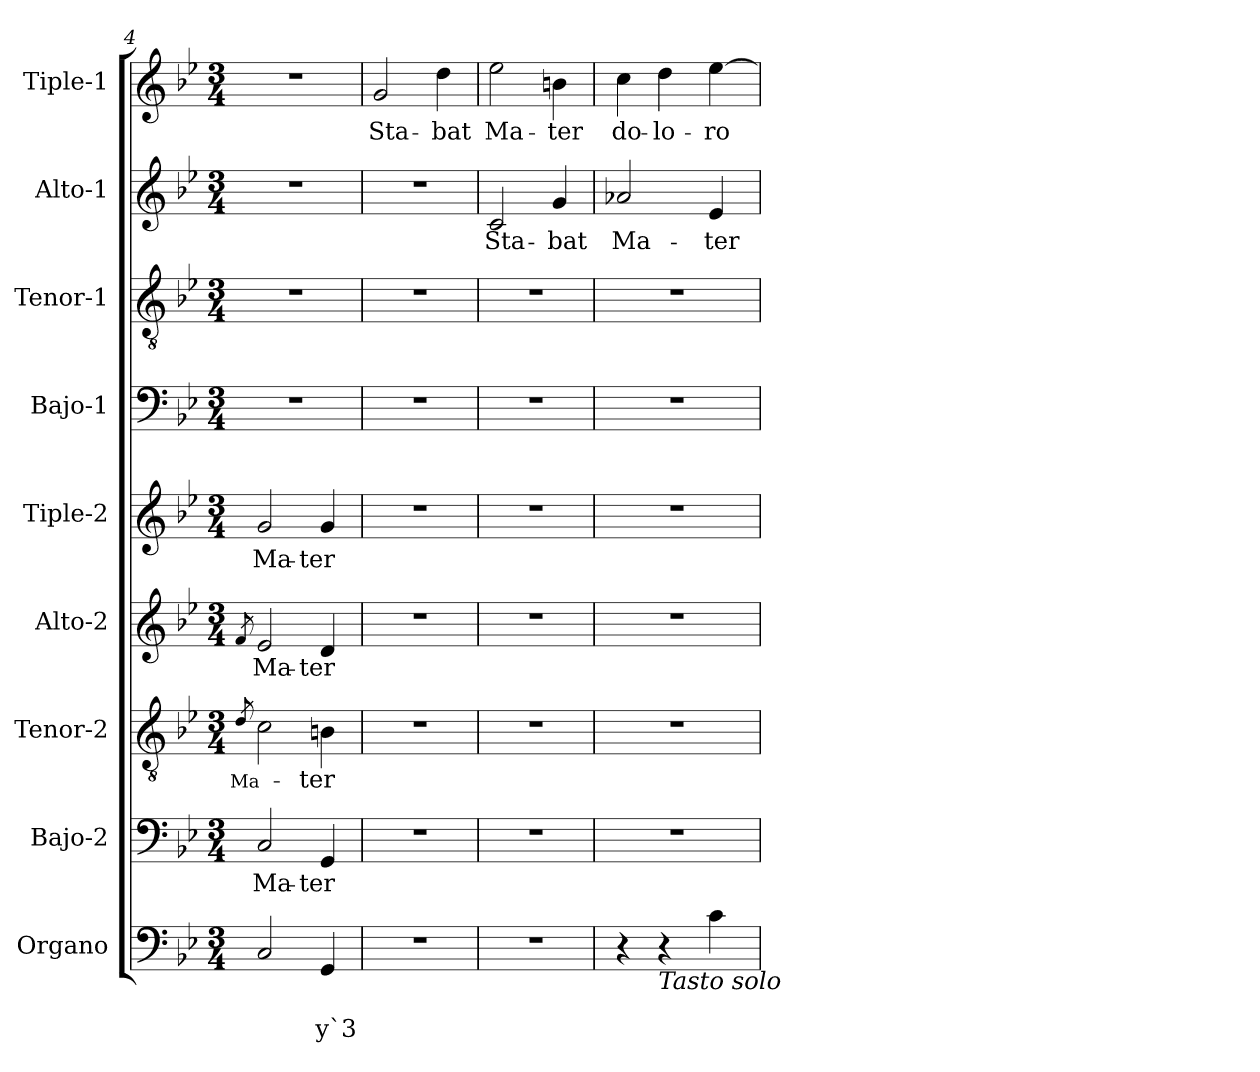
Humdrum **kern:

**kern	**text	**text	**kern	**text	**kern	**text	**kern	**text	**kern	**text	**kern	**kern	**kern	**text	**kern	**text
*part9	*part9	*part9	*part8	*part8	*part7	*part7	*part6	*part6	*part5	*part5	*part4	*part3	*part2	*part2	*part1	*part1
*staff9	*staff9	*staff9	*staff8	*staff8	*staff7	*staff7	*staff6	*staff6	*staff5	*staff5	*staff4	*staff3	*staff2	*staff2	*staff1	*staff1
*I"Organo	*	*	*I"Bajo-2	*	*I"Tenor-2	*	*I"Alto-2	*	*I"Tiple-2	*	*I"Bajo-1	*I"Tenor-1	*I"Alto-1	*	*I"Tiple-1	*
*	*	*	*I'B-2	*	*I'T-2	*	*I'A-2	*	*	*	*I'B1	*I'T1	*I'A1	*	*	*
*clefF4	*	*	*clefF4	*	*clefGv2	*	*clefG2	*	*clefG2	*	*clefF4	*clefGv2	*clefG2	*	*clefG2	*
*k[b-e-]	*	*	*k[b-e-]	*	*k[b-e-]	*	*k[b-e-]	*	*k[b-e-]	*	*k[b-e-]	*k[b-e-]	*k[b-e-]	*	*k[b-e-]	*
*B-:	*	*	*B-:	*	*B-:	*	*B-:	*	*B-:	*	*B-:	*B-:	*B-:	*	*B-:	*
*M3/4	*	*	*M3/4	*	*M3/4	*	*M3/4	*	*M3/4	*	*M3/4	*M3/4	*M3/4	*	*M3/4	*
=4	=4	=4	=4	=4	=4	=4	=4	=4	=4	=4	=4	=4	=4	=4	=4	=4
!	!	!	!	!	!	!LO:LY:b	!	!	!	!	!	!	!	!	!	!
.	.	.	.	.	8qd/	Ma-	8qf/	.	.	.	.	.	.	.	.	.
!	!	!	!	!LO:LY:b	!	!	!	!	!	!	!	!	!	!	!	!
!	!	!	!	!	!	!	!	!LO:LY:b	!	!	!	!	!	!	!	!
!	!	!	!	!	!	!	!	!	!	!LO:LY:b	!	!	!	!	!	!
2C/	.	.	2C/	Ma-	2c\	.	2e-/	Ma-	2g/	Ma-	2.r	2.r	2.r	.	2.r	.
!	!	!LO:LY:b	!	!	!	!	!	!	!	!	!	!	!	!	!	!
!	!	!	!	!LO:LY:b	!	!	!	!	!	!	!	!	!	!	!	!
!	!	!	!	!	!	!LO:LY:b	!	!	!	!	!	!	!	!	!	!
!	!	!	!	!	!	!	!	!LO:LY:b	!	!	!	!	!	!	!	!
!	!	!	!	!	!	!	!	!	!	!LO:LY:b	!	!	!	!	!	!
4GG/	.	y`3	4GG/	-ter	4Bn\	-ter	4d/	-ter	4g/	-ter	.	.	.	.	.	.
=5	=5	=5	=5	=5	=5	=5	=5	=5	=5	=5	=5	=5	=5	=5	=5	=5
!	!	!	!	!	!	!	!	!	!	!	!	!	!	!	!	!LO:LY:b
2.r	.	.	2.r	.	2.r	.	2.r	.	2.r	.	2.r	2.r	2.r	.	2g/	Sta-
!	!	!	!	!	!	!	!	!	!	!	!	!	!	!	!	!LO:LY:b
.	.	.	.	.	.	.	.	.	.	.	.	.	.	.	4dd\	-bat
=6	=6	=6	=6	=6	=6	=6	=6	=6	=6	=6	=6	=6	=6	=6	=6	=6
!	!	!	!	!	!	!	!	!	!	!	!	!	!	!LO:LY:b	!	!
!	!	!	!	!	!	!	!	!	!	!	!	!	!	!	!	!LO:LY:b
2.r	.	.	2.r	.	2.r	.	2.r	.	2.r	.	2.r	2.r	2c/	Sta-	2ee-\	Ma-
!	!	!	!	!	!	!	!	!	!	!	!	!	!	!LO:LY:b	!	!
!	!	!	!	!	!	!	!	!	!	!	!	!	!	!	!	!LO:LY:b
.	.	.	.	.	.	.	.	.	.	.	.	.	4g/	-bat	4bn\	-ter
=7	=7	=7	=7	=7	=7	=7	=7	=7	=7	=7	=7	=7	=7	=7	=7	=7
!	!	!	!	!	!	!	!	!	!	!	!	!	!	!LO:LY:b	!	!
!	!	!	!	!	!	!	!	!	!	!	!	!	!	!	!	!LO:LY:b
4r	.	.	2.r	.	2.r	.	2.r	.	2.r	.	2.r	2.r	2a-X/	Ma-	4cc\	do-
!LO:TX:b:i:t=Tasto solo	!	!	!	!	!	!	!	!	!	!	!	!	!	!	!	!
!	!	!	!	!	!	!	!	!	!	!	!	!	!	!	!	!LO:LY:b
4r	.	.	.	.	.	.	.	.	.	.	.	.	.	.	4dd\	-lo-
!	!	!	!	!	!	!	!	!	!	!	!	!	!	!LO:LY:b	!	!
!	!	!	!	!	!	!	!	!	!	!	!	!	!	!	!	!LO:LY:b
4c\	.	.	.	.	.	.	.	.	.	.	.	.	4e-/	-ter	[4ee-\	-ro-
=	=	=	=	=	=	=	=	=	=	=	=	=	=	=	=	=
*-	*-	*-	*-	*-	*-	*-	*-	*-	*-	*-	*-	*-	*-	*-	*-	*-
